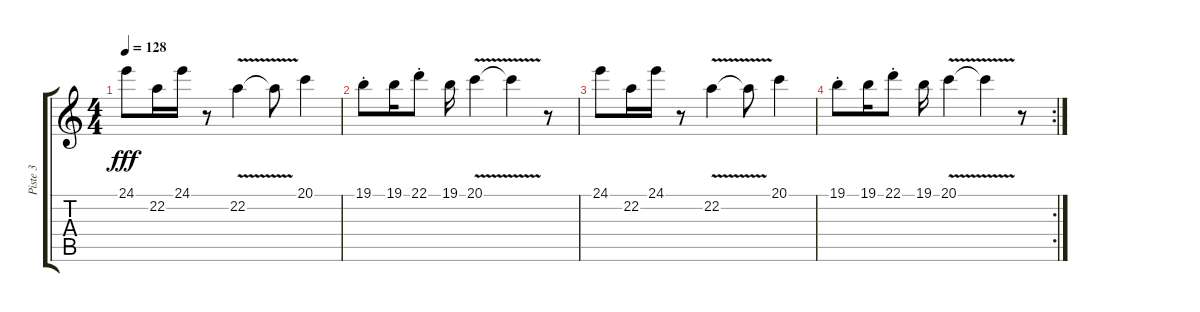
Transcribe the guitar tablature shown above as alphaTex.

\track ("Piste 3" "Piste 3") {instrument pad3polysynth}
\staff {score tabs}
\tuning (E4 B3 G3 D3 A2 E2) {hide}
\ts (4 4)
\tempo 128
\clef g2
\ks c
24.1.8{dy fff} 22.2.16 24.1.16 r.8 22.2{v}.4 22.2{t}.8 20.1.4 |
19.1{st}.8 19.1.16 22.1{st}.8 19.1.16 20.1{v}.4 20.1{t}.4 r.8 |
24.1.8 22.2.16 24.1.16 r.8 22.2{v}.4 22.2{t}.8 20.1.4 |
\rc 2
19.1{st}.8 19.1.16 22.1{st}.8 19.1.16 20.1{v}.4 20.1{t}.4 r.8
